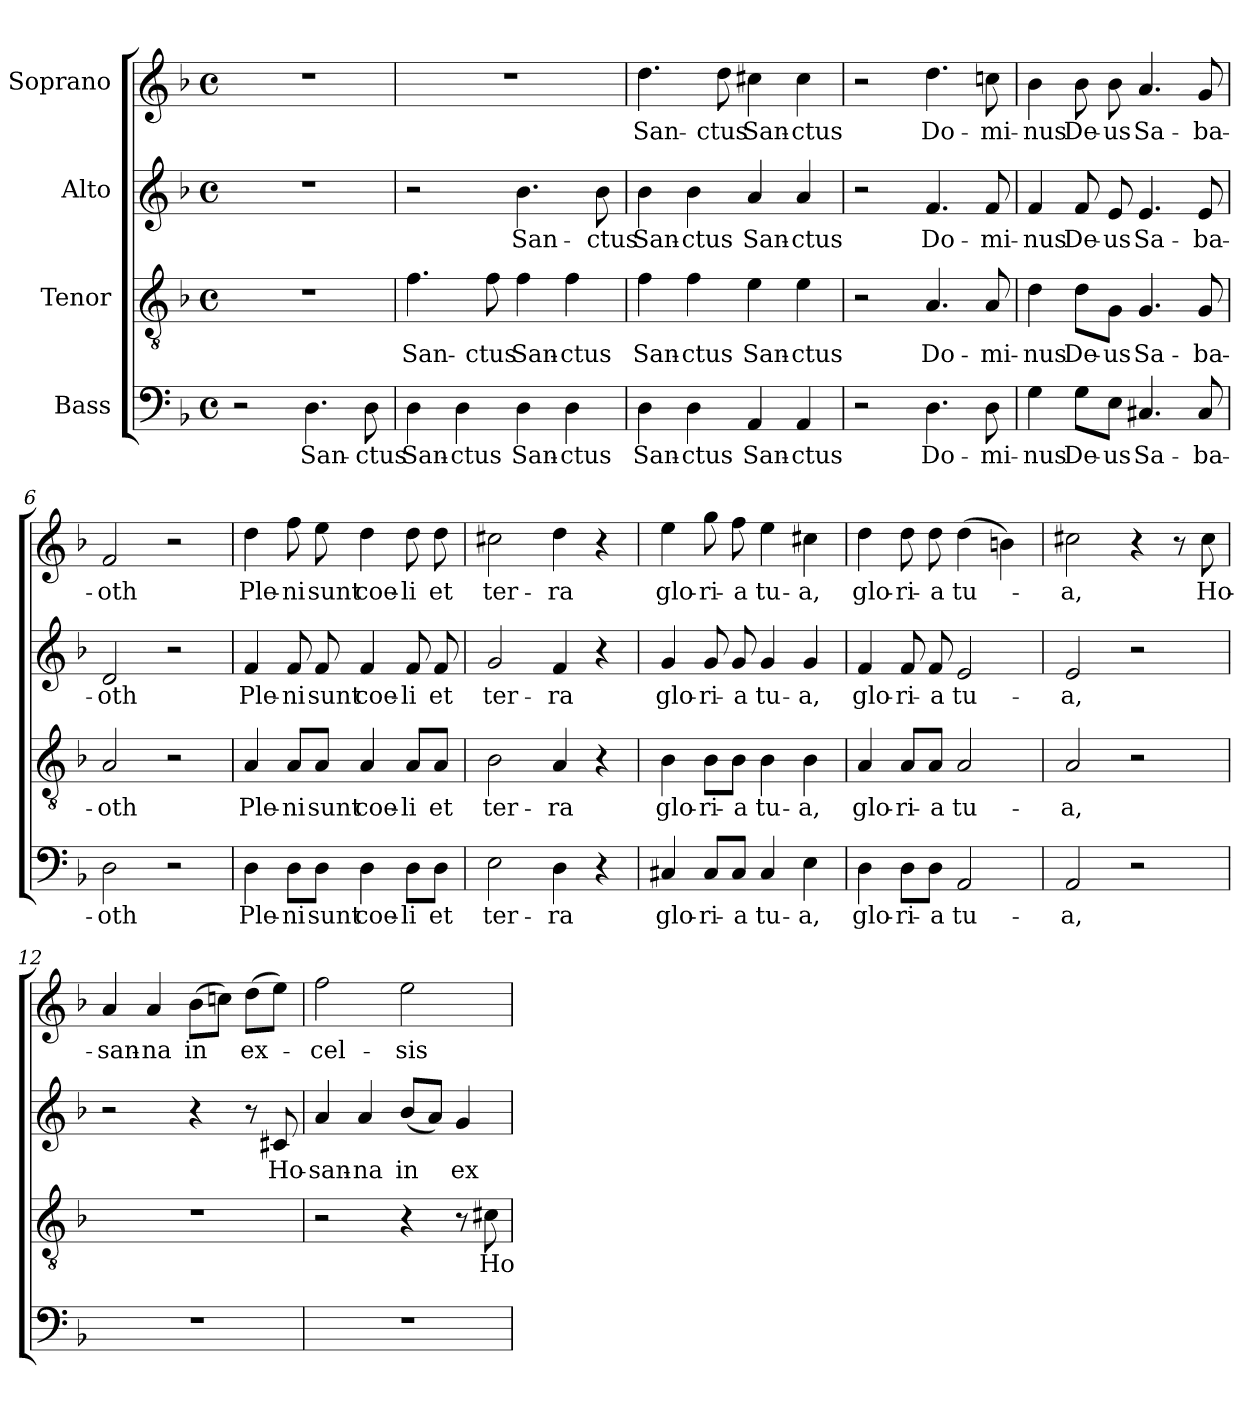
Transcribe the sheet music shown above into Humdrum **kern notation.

**kern	**text	**kern	**text	**kern	**text	**kern	**text
*part4	*part4	*part3	*part3	*part2	*part2	*part1	*part1
*staff4	*staff4	*staff3	*staff3	*staff2	*staff2	*staff1	*staff1
*I"Bass	*	*I"Tenor	*	*I"Alto	*	*I"Soprano	*
*clefF4	*	*clefGv2	*	*clefG2	*	*clefG2	*
*k[b-]	*	*k[b-]	*	*k[b-]	*	*k[b-]	*
*F:	*	*F:	*	*F:	*	*F:	*
*M4/4	*	*M4/4	*	*M4/4	*	*M4/4	*
*met(c)	*	*met(c)	*	*met(c)	*	*met(c)	*
*MM75	*	*MM75	*	*MM75	*	*MM75	*
=1	=1	=1	=1	=1	=1	=1	=1
2r	.	1r	.	1r	.	1r	.
4.D\	San-	.	.	.	.	.	.
8D\	-ctus	.	.	.	.	.	.
=2	=2	=2	=2	=2	=2	=2	=2
4D\	-San-	4.f\	San-	2r	.	1r	.
4D\	ctus	.	.	.	.	.	.
.	.	8f\	-ctus	.	.	.	.
4D\	San-	4f\	San-	4.b-\	San-	.	.
4D\	-ctus	4f\	-ctus	.	.	.	.
.	.	.	.	8b-\	-ctus	.	.
=3	=3	=3	=3	=3	=3	=3	=3
4D\	-San-	4f\	-San-	4b-\	-San-	4.dd\	San-
4D\	ctus	4f\	ctus	4b-\	ctus	.	.
.	.	.	.	.	.	8dd\	-ctus
4AA/	San-	4e\	San-	4a/	San-	4cc#X\	San-
4AA/	-ctus	4e\	-ctus	4a/	-ctus	4cc#\	-ctus
=4	=4	=4	=4	=4	=4	=4	=4
2r	.	2r	.	2r	.	2r	.
4.D\	Do-	4.A/	Do-	4.f/	Do-	4.dd\	-Do-
8D\	-mi-	8A/	-mi-	8f/	-mi-	8ccn\	-mi-
=5	=5	=5	=5	=5	=5	=5	=5
4G\	nus	4d\	nus	4f/	nus	4b-\	-nus
8G\L	-De-	8d\L	-De-	8f/	-De-	8b-\	De-
8E\J	us	8G\J	us	8e/	us	8b-\	-us
4.C#X/	-Sa-	4.G/	-Sa-	4.e/	-Sa-	4.a/	Sa-
8C#/	-ba-	8G/	-ba-	8e/	-ba-	8g/	-ba-
!!LO:LB:g=z
=6	=6	=6	=6	=6	=6	=6	=6
2D\	oth	2A/	oth	2d/	oth	2f/	-oth
2r	.	2r	.	2r	.	2r	.
=7	=7	=7	=7	=7	=7	=7	=7
4D\	Ple-	4A/	Ple-	4f/	Ple-	4dd\	Ple-
8D\L	-ni	8A/L	-ni	8f/	-ni	8ff\	-ni
8D\J	sunt	8A/J	sunt	8f/	sunt	8ee\	sunt
4D\	coe-	4A/	coe-	4f/	coe-	4dd\	coe-
8D\L	-li	8A/L	-li	8f/	-li	8dd\	-li
8D\J	et	8A/J	et	8f/	et	8dd\	et
=8	=8	=8	=8	=8	=8	=8	=8
2E\	ter-	2B-\	ter-	2g/	ter-	2cc#X\	ter-
4D\	-ra	4A/	-ra	4f/	-ra	4dd\	-ra
4r	.	4r	.	4r	.	4r	.
=9	=9	=9	=9	=9	=9	=9	=9
4C#X/	glo-	4B-\	glo-	4g/	glo-	4ee\	glo-
8C#/L	-ri-	8B-\L	-ri-	8g/	-ri-	8gg\	-ri-
8C#/J	-a	8B-\J	-a	8g/	-a	8ff\	-a
4C#/	tu-	4B-\	tu-	4g/	tu-	4ee\	tu-
4E\	-a,	4B-\	-a,	4g/	-a,	4cc#X\	-a,
=10	=10	=10	=10	=10	=10	=10	=10
4D\	glo-	4A/	glo-	4f/	glo-	4dd\	glo-
8D\L	-ri-	8A/L	-ri-	8f/	-ri-	8dd\	-ri-
8D\J	-a	8A/J	-a	8f/	-a	8dd\	-a
2AA/	tu-	2A/	tu-	2e/	tu-	(4dd\	tu-
.	.	.	.	.	.	4bn\)	.
!!LO:PB:g=z
=11	=11	=11	=11	=11	=11	=11	=11
2AA/	-a,	2A/	-a,	2e/	-a,	2cc#X\	-a,
2r	.	2r	.	2r	.	4r	.
.	.	.	.	.	.	8r	.
.	.	.	.	.	.	8cc#\	Ho-
=12	=12	=12	=12	=12	=12	=12	=12
1r	.	1r	.	2r	.	4a/	-san-
.	.	.	.	.	.	4a/	-na
.	.	.	.	4r	.	(8b-\L	in
.	.	.	.	.	.	8ccn\J)	.
.	.	.	.	8r	.	(8dd\L	ex-
.	.	.	.	8c#X/	Ho-	8ee\J)	.
=13	=13	=13	=13	=13	=13	=13	=13
1r	.	2r	.	4a/	-san-	2ff\	-cel-
.	.	.	.	4a/	-na	.	.
.	.	4r	.	(8b-/L	in	2ee\	-sis
.	.	.	.	8a/J)	.	.	.
.	.	8r	.	4g/	ex-	.	.
.	.	8c#X\	Ho-	.	.	.	.
=	=	=	=	=	=	=	=
*-	*-	*-	*-	*-	*-	*-	*-
